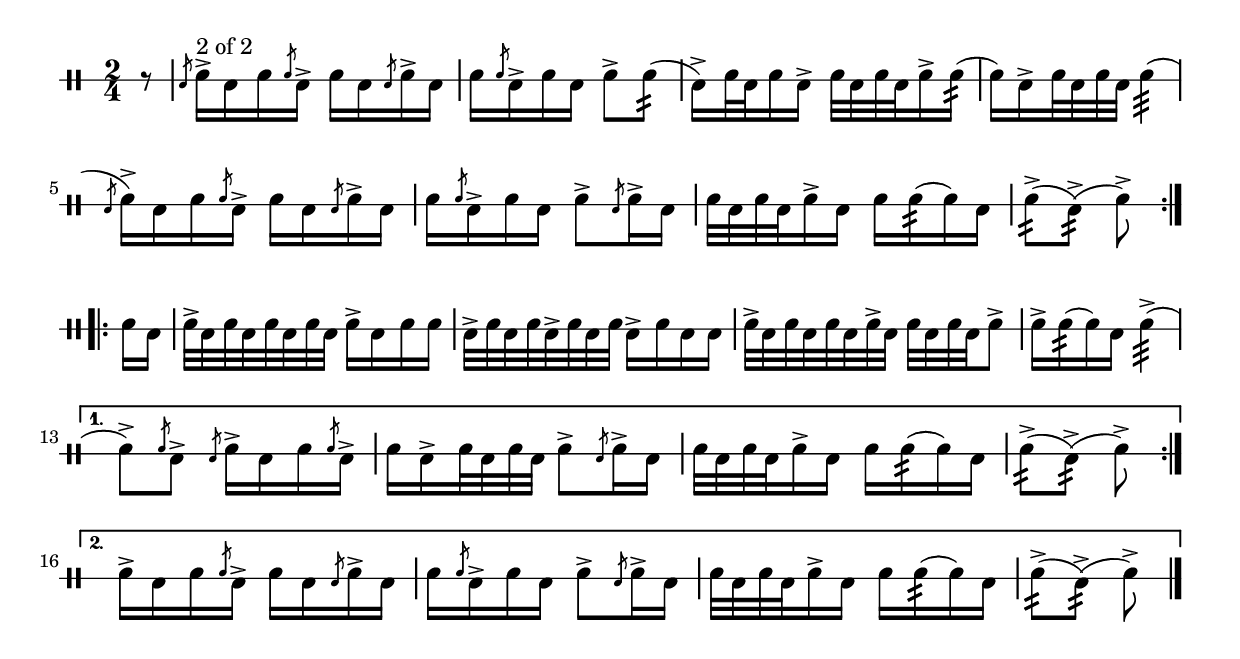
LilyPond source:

\version "2.18.2"

\include "lilydrum.ly"

\score {
    \drums {
        \time 2/4

		\repeat volta 2 {
			\partial 8 r8 |
			\flamd d16^"2 of 2"-> g d \flamg g->		d16 g \flamd d-> g |
			d16 \flamg g-> d g		d8-> d8:32( |

			g16)-> d32 g32 d16 g16->		d32 g32 d32 g32 d16-> d16:64( |
			d16) g16-> d32 g d g		d4:32( |

		\break
			\flamd d16)-> g d \flamg g->		d16 g \flamd d-> g |
			d16 \flamg g-> d g		d8-> \flamd d16-> g16 |

			d32 g d g d16-> g16		d16 d16:64( d16) g16 |
			d8:32(-> g8:32)(->		d8)->
		}
		\break
		\repeat volta 2 {
			\partial 8 d16 g16 |
			d32-> g d g  d g d g		d16-> g d d |
			g32-> d g d  g-> d g d		g16-> d g g |

			d32-> g d g  d g d-> g		d g d g d8-> |
			d16-> d16:64( d16) g16		d4:32(-> |
			\break
		}
		\alternative {
			{
				d8)-> \flamg g8->		\flamd d16-> g d \flamg g-> |
				d16 g16-> d32 g d g		d8-> \flamd d16-> g16 |

				d32 g d g d16-> g16		d16 d16:64( d16) g16 |
				d8:32(-> g8:32)(->		d8)->
				\break
			}
			{
				d16[)-> g d \flamg g]->		d16 g \flamd d-> g |
				d16 \flamg g-> d g		d8-> \flamd d16-> g16 |

				d32 g d g d16-> g16		d16 d16:64( d16) g16 |
				d8:32(-> g8:32)(->		d8)->
				\bar "|."
			}
		}

    }% End of drums %

	\header {
		title = "Itchy Fingers"
		meter = "Hornpipe"
		composer = "Dean Hall, 1995"
		instrument = "Side"
	}
}